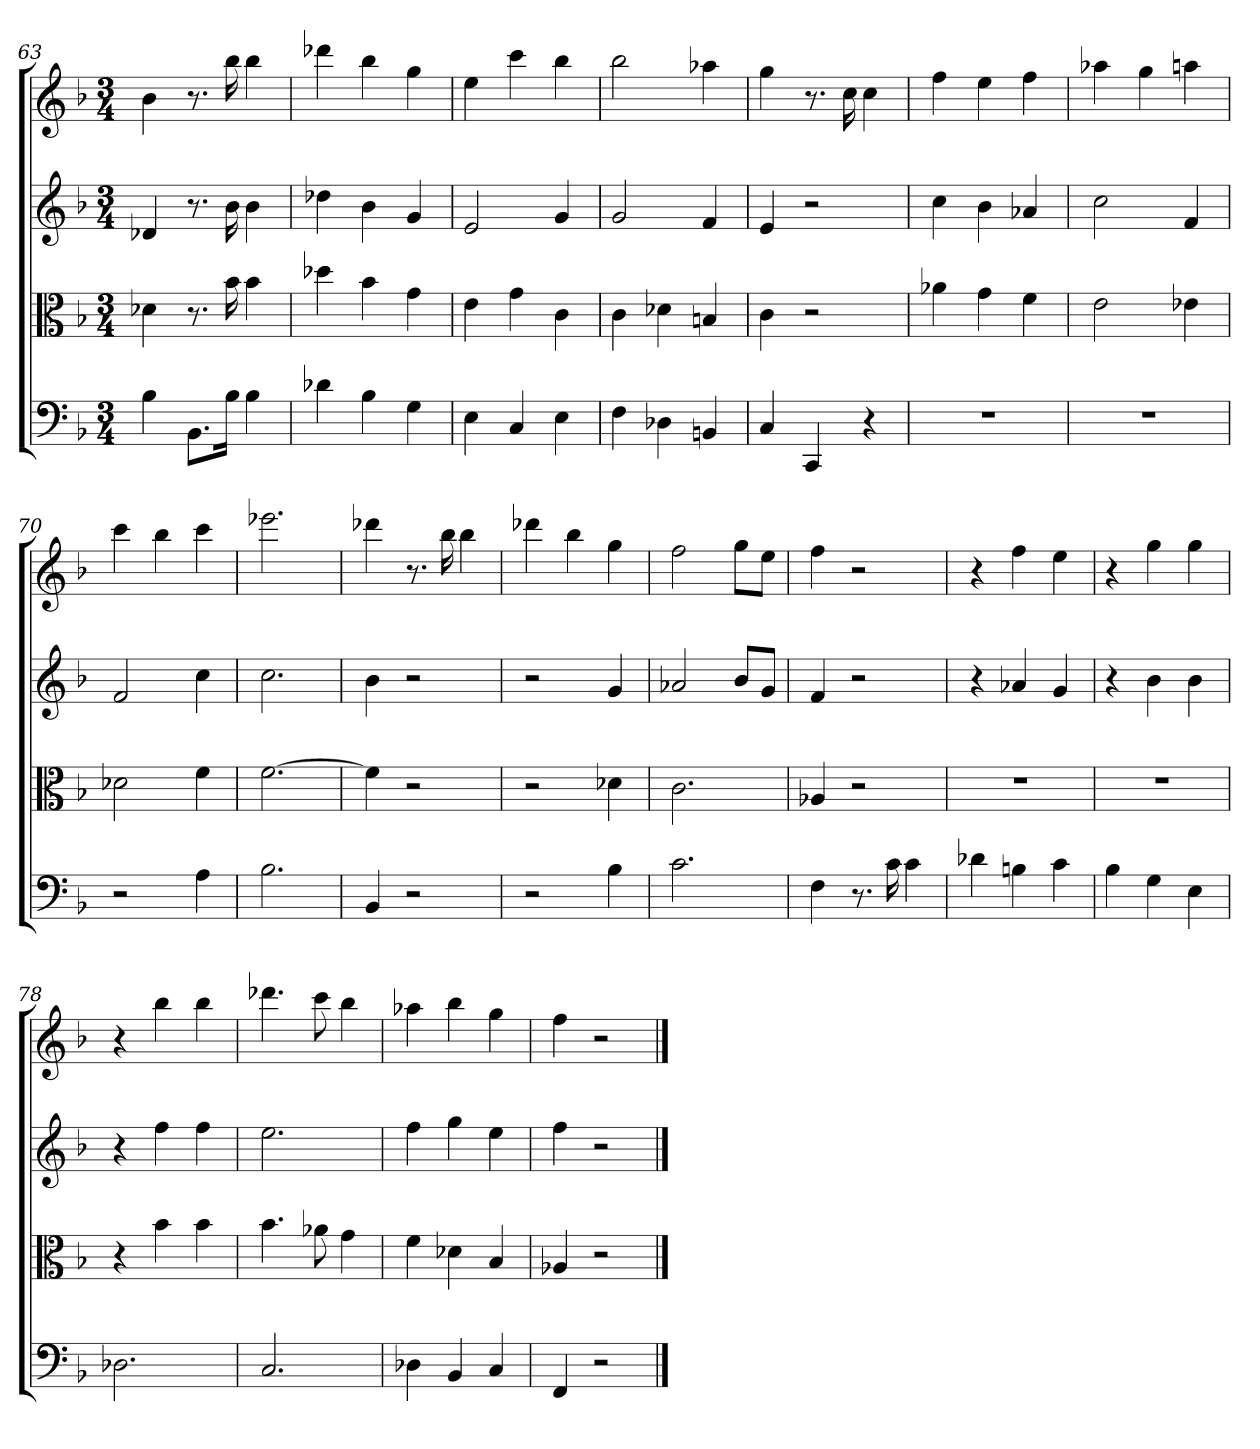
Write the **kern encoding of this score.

**kern	**kern	**kern	**kern
*part4	*part3	*part2	*part1
*staff4	*staff3	*staff2	*staff1
*clefF4	*clefC3	*	*
*k[b-]	*k[b-]	*k[b-]	*k[b-]
*F:	*F:	*F:	*F:
*M3/4	*M3/4	*M3/4	*M3/4
=63	=63	=63	=63
4B-	4d-X	4d-X	4b-
8.BB-\L	8.r	8.r	8.r
16B-\Jk	16b-	16b-	16bb-
4B-	4b-	4b-	4bb-
=64	=64	=64	=64
4d-X	4dd-X	4dd-X	4ddd-X
4B-	4b-	4b-	4bb-
4G	4g	4g	4gg
=65	=65	=65	=65
4E	4e	2e	4ee
4C	4g	.	4ccc
4E	4c	4g	4bb-
=66	=66	=66	=66
4F	4c	2g	2bb-
4D-X	4d-X	.	.
4BBn	4Bn	4f	4aa-X
=67	=67	=67	=67
4C	4c	4e	4gg
4CC	2r	2r	8.r
.	.	.	16cc
4r	.	.	4cc
=68	=68	=68	=68
2.r	4a-X	4cc	4ff
.	4g	4b-	4ee
.	4f	4a-X	4ff
=69	=69	=69	=69
2.r	2e	2cc	4aa-X
.	.	.	4gg
.	4e-X	4f	4aan
=70	=70	=70	=70
2r	2d-X	2f	4ccc
.	.	.	4bb-
4A	4f	4cc	4ccc
=71	=71	=71	=71
2.B-	[2.f	2.cc	2.eee-X
=72	=72	=72	=72
4BB-	4f]	4b-	4ddd-X
2r	2r	2r	8.r
.	.	.	16bb-
.	.	.	4bb-
=73	=73	=73	=73
2r	2r	2r	4ddd-X
.	.	.	4bb-
4B-	4d-X	4g	4gg
=74	=74	=74	=74
2.c	2.c	2a-X	2ff
.	.	8b-L	8ggL
.	.	8gJ	8eeJ
=75	=75	=75	=75
4F	4A-X	4f	4ff
8.r	2r	2r	2r
16c	.	.	.
4c	.	.	.
=76	=76	=76	=76
4d-X	2.r	4r	4r
4Bn	.	4a-X	4ff
4c	.	4g	4ee
=77	=77	=77	=77
4B-	2.r	4r	4r
4G	.	4b-	4gg
4E	.	4b-	4gg
=78	=78	=78	=78
2.D-X	4r	4r	4r
.	4b-	4ff	4bb-
.	4b-	4ff	4bb-
=79	=79	=79	=79
2.C	4.b-	2.ee	4.ddd-X
.	8a-X	.	8ccc
.	4g	.	4bb-
=80	=80	=80	=80
4D-X	4f	4ff	4aa-X
4BB-	4d-X	4gg	4bb-
4C	4B-	4ee	4gg
=81	=81	=81	=81
4FF	4A-X	4ff	4ff
2r	2r	2r	2r
==	==	==	==
*-	*-	*-	*-
